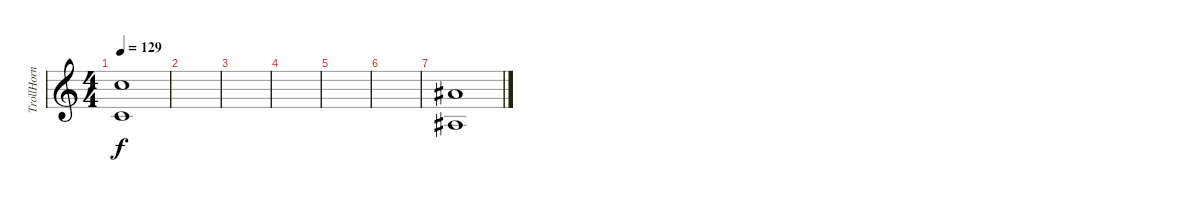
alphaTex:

\track ("TrollHorn" "TrollHorn") {instrument pad4choir}
\staff {score}
\tuning (E4 B3 G3 D3 A2 E2) {hide}
\ts (4 4)
\tempo 129
\clef g2
\ks c
(8.1 1.2).1{dy f volume 5} |
|
|
|
|
|
(6.1 3.3).1{volume 10}
